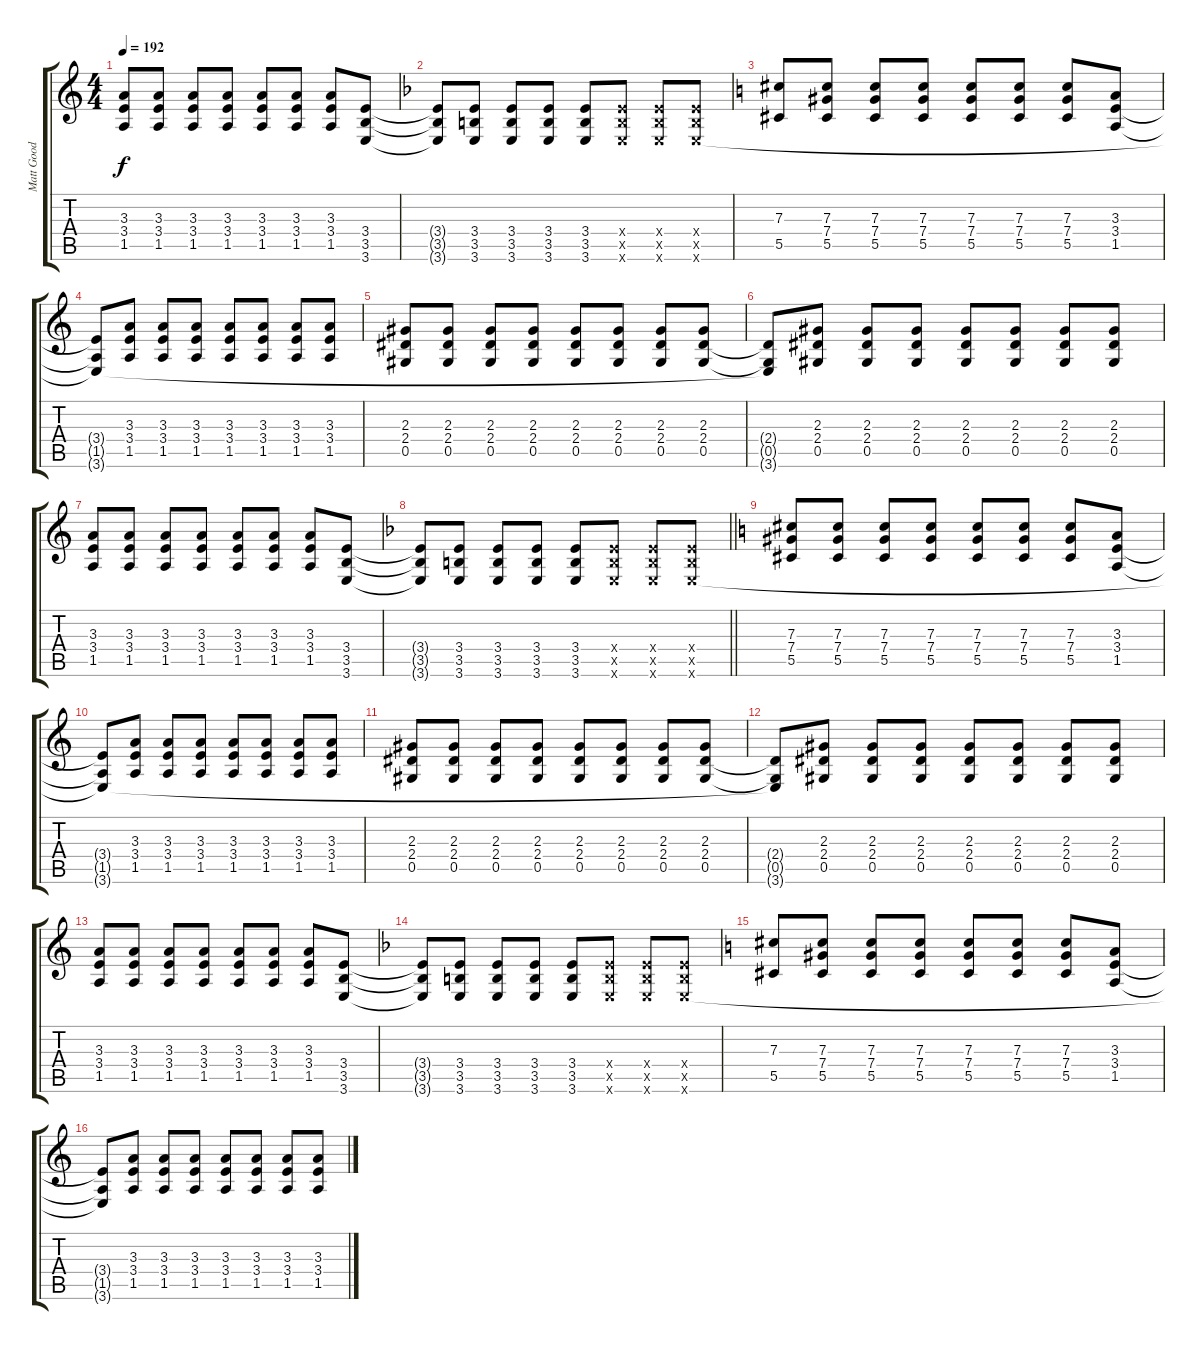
\track ("Matt Good" "Matt Good") {instrument distortionguitar}
\staff {score tabs}
\tuning (Eb4 Bb3 Gb3 Db3 Ab2 Db2) {hide}
\ts (4 4)
\tempo 192
\clef g2
\ks c
(3.3 3.4 1.5).8{dy f} (3.3 3.4 1.5).8 (3.3 3.4 1.5).8 (3.3 3.4 1.5).8 (3.3 3.4 1.5).8 (3.3 3.4 1.5).8 (3.3 3.4 1.5).8 (3.4 3.5 3.6).8 |
\ks dminor
(3.4{t} 3.5{t} 3.6{t}).8 (3.4 3.5 3.6).8 (3.4 3.5 3.6).8 (3.4 3.5 3.6).8 (3.4 3.5 3.6).8 (3.4{x} 3.5{x} 3.6{x}).8 (3.4{x} 3.5{x} 3.6{x}).8 (3.4{x} 3.5{x} 3.6{x}).8 |
\ks c
(7.3 5.5).8 (7.3 7.4 5.5).8 (7.3 7.4 5.5).8 (7.3 7.4 5.5).8 (7.3 7.4 5.5).8 (7.3 7.4 5.5).8 (7.3 7.4 5.5).8 (3.3 3.4 1.5).8 |
(3.4{t} 1.5{t} 3.6{t}).8 (3.3 3.4 1.5).8 (3.3 3.4 1.5).8 (3.3 3.4 1.5).8 (3.3 3.4 1.5).8 (3.3 3.4 1.5).8 (3.3 3.4 1.5).8 (3.3 3.4 1.5).8 |
(2.3 2.4 0.5).8 (2.3 2.4 0.5).8 (2.3 2.4 0.5).8 (2.3 2.4 0.5).8 (2.3 2.4 0.5).8 (2.3 2.4 0.5).8 (2.3 2.4 0.5).8 (2.3 2.4 0.5).8 |
(2.4{t} 0.5{t} 3.6{t}).8 (2.3 2.4 0.5).8 (2.3 2.4 0.5).8 (2.3 2.4 0.5).8 (2.3 2.4 0.5).8 (2.3 2.4 0.5).8 (2.3 2.4 0.5).8 (2.3 2.4 0.5).8 |
(3.3 3.4 1.5).8 (3.3 3.4 1.5).8 (3.3 3.4 1.5).8 (3.3 3.4 1.5).8 (3.3 3.4 1.5).8 (3.3 3.4 1.5).8 (3.3 3.4 1.5).8 (3.4 3.5 3.6).8 |
\barLineRight lightlight
\ks dminor
(3.4{t} 3.5{t} 3.6{t}).8 (3.4 3.5 3.6).8 (3.4 3.5 3.6).8 (3.4 3.5 3.6).8 (3.4 3.5 3.6).8 (3.4{x} 3.5{x} 3.6{x}).8 (3.4{x} 3.5{x} 3.6{x}).8 (3.4{x} 3.5{x} 3.6{x}).8 |
\ks c
(7.3 7.4 5.5).8 (7.3 7.4 5.5).8 (7.3 7.4 5.5).8 (7.3 7.4 5.5).8 (7.3 7.4 5.5).8 (7.3 7.4 5.5).8 (7.3 7.4 5.5).8 (3.3 3.4 1.5).8 |
(3.4{t} 1.5{t} 3.6{t}).8 (3.3 3.4 1.5).8 (3.3 3.4 1.5).8 (3.3 3.4 1.5).8 (3.3 3.4 1.5).8 (3.3 3.4 1.5).8 (3.3 3.4 1.5).8 (3.3 3.4 1.5).8 |
(2.3 2.4 0.5).8 (2.3 2.4 0.5).8 (2.3 2.4 0.5).8 (2.3 2.4 0.5).8 (2.3 2.4 0.5).8 (2.3 2.4 0.5).8 (2.3 2.4 0.5).8 (2.3 2.4 0.5).8 |
(2.4{t} 0.5{t} 3.6{t}).8 (2.3 2.4 0.5).8 (2.3 2.4 0.5).8 (2.3 2.4 0.5).8 (2.3 2.4 0.5).8 (2.3 2.4 0.5).8 (2.3 2.4 0.5).8 (2.3 2.4 0.5).8 |
(3.3 3.4 1.5).8 (3.3 3.4 1.5).8 (3.3 3.4 1.5).8 (3.3 3.4 1.5).8 (3.3 3.4 1.5).8 (3.3 3.4 1.5).8 (3.3 3.4 1.5).8 (3.4 3.5 3.6).8 |
\ks dminor
(3.4{t} 3.5{t} 3.6{t}).8 (3.4 3.5 3.6).8 (3.4 3.5 3.6).8 (3.4 3.5 3.6).8 (3.4 3.5 3.6).8 (3.4{x} 3.5{x} 3.6{x}).8 (3.4{x} 3.5{x} 3.6{x}).8 (3.4{x} 3.5{x} 3.6{x}).8 |
\ks c
(7.3 5.5).8 (7.3 7.4 5.5).8 (7.3 7.4 5.5).8 (7.3 7.4 5.5).8 (7.3 7.4 5.5).8 (7.3 7.4 5.5).8 (7.3 7.4 5.5).8 (3.3 3.4 1.5).8 |
(3.4{t} 1.5{t} 3.6{t}).8 (3.3 3.4 1.5).8 (3.3 3.4 1.5).8 (3.3 3.4 1.5).8 (3.3 3.4 1.5).8 (3.3 3.4 1.5).8 (3.3 3.4 1.5).8 (3.3 3.4 1.5).8
